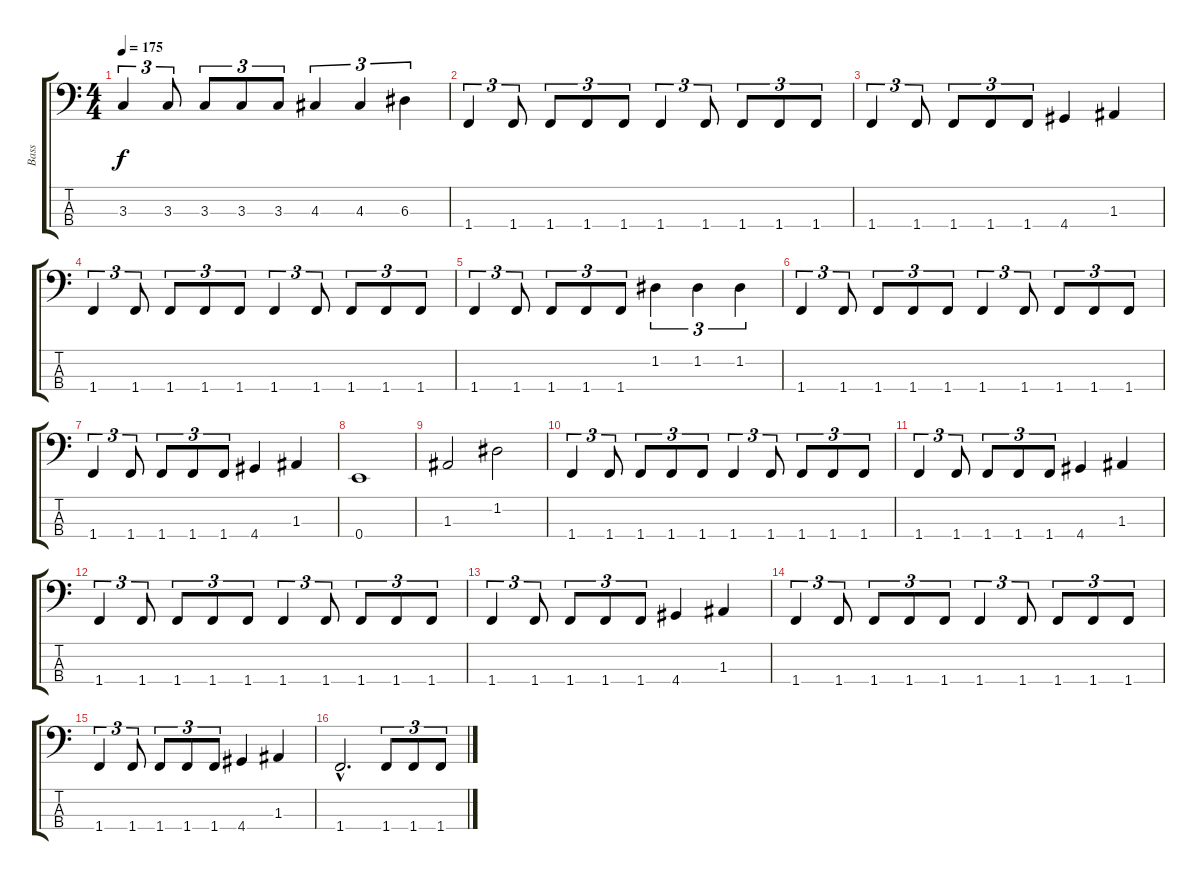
\track ("Bass" "Bass") {instrument electricbassfinger}
\staff {score tabs}
\tuning (G2 D2 A1 E1) {hide}
\ts (4 4)
\tempo 175
\clef f4
\ks c
3.3.4{tu (3 2) dy f} 3.3.8{tu (3 2)} 3.3.8{tu (3 2)} 3.3.8{tu (3 2)} 3.3.8{tu (3 2)} 4.3.4{tu (3 2)} 4.3.4{tu (3 2)} 6.3.4{tu (3 2)} |
1.4.4{tu (3 2)} 1.4.8{tu (3 2)} 1.4.8{tu (3 2)} 1.4.8{tu (3 2)} 1.4.8{tu (3 2)} 1.4.4{tu (3 2)} 1.4.8{tu (3 2)} 1.4.8{tu (3 2)} 1.4.8{tu (3 2)} 1.4.8{tu (3 2)} |
1.4.4{tu (3 2)} 1.4.8{tu (3 2)} 1.4.8{tu (3 2)} 1.4.8{tu (3 2)} 1.4.8{tu (3 2)} 4.4.4 1.3.4 |
1.4.4{tu (3 2)} 1.4.8{tu (3 2)} 1.4.8{tu (3 2)} 1.4.8{tu (3 2)} 1.4.8{tu (3 2)} 1.4.4{tu (3 2)} 1.4.8{tu (3 2)} 1.4.8{tu (3 2)} 1.4.8{tu (3 2)} 1.4.8{tu (3 2)} |
1.4.4{tu (3 2)} 1.4.8{tu (3 2)} 1.4.8{tu (3 2)} 1.4.8{tu (3 2)} 1.4.8{tu (3 2)} 1.2.4{tu (3 2)} 1.2.4{tu (3 2)} 1.2.4{tu (3 2)} |
1.4.4{tu (3 2)} 1.4.8{tu (3 2)} 1.4.8{tu (3 2)} 1.4.8{tu (3 2)} 1.4.8{tu (3 2)} 1.4.4{tu (3 2)} 1.4.8{tu (3 2)} 1.4.8{tu (3 2)} 1.4.8{tu (3 2)} 1.4.8{tu (3 2)} |
1.4.4{tu (3 2)} 1.4.8{tu (3 2)} 1.4.8{tu (3 2)} 1.4.8{tu (3 2)} 1.4.8{tu (3 2)} 4.4.4 1.3.4 |
0.4.1 |
1.3.2 1.2.2 |
1.4.4{tu (3 2)} 1.4.8{tu (3 2)} 1.4.8{tu (3 2)} 1.4.8{tu (3 2)} 1.4.8{tu (3 2)} 1.4.4{tu (3 2)} 1.4.8{tu (3 2)} 1.4.8{tu (3 2)} 1.4.8{tu (3 2)} 1.4.8{tu (3 2)} |
1.4.4{tu (3 2)} 1.4.8{tu (3 2)} 1.4.8{tu (3 2)} 1.4.8{tu (3 2)} 1.4.8{tu (3 2)} 4.4.4 1.3.4 |
1.4.4{tu (3 2)} 1.4.8{tu (3 2)} 1.4.8{tu (3 2)} 1.4.8{tu (3 2)} 1.4.8{tu (3 2)} 1.4.4{tu (3 2)} 1.4.8{tu (3 2)} 1.4.8{tu (3 2)} 1.4.8{tu (3 2)} 1.4.8{tu (3 2)} |
1.4.4{tu (3 2)} 1.4.8{tu (3 2)} 1.4.8{tu (3 2)} 1.4.8{tu (3 2)} 1.4.8{tu (3 2)} 4.4.4 1.3.4 |
1.4.4{tu (3 2)} 1.4.8{tu (3 2)} 1.4.8{tu (3 2)} 1.4.8{tu (3 2)} 1.4.8{tu (3 2)} 1.4.4{tu (3 2)} 1.4.8{tu (3 2)} 1.4.8{tu (3 2)} 1.4.8{tu (3 2)} 1.4.8{tu (3 2)} |
1.4.4{tu (3 2)} 1.4.8{tu (3 2)} 1.4.8{tu (3 2)} 1.4.8{tu (3 2)} 1.4.8{tu (3 2)} 4.4.4 1.3.4 |
1.4{hac}.2{d} 1.4.8{tu (3 2)} 1.4.8{tu (3 2)} 1.4.8{tu (3 2)}
